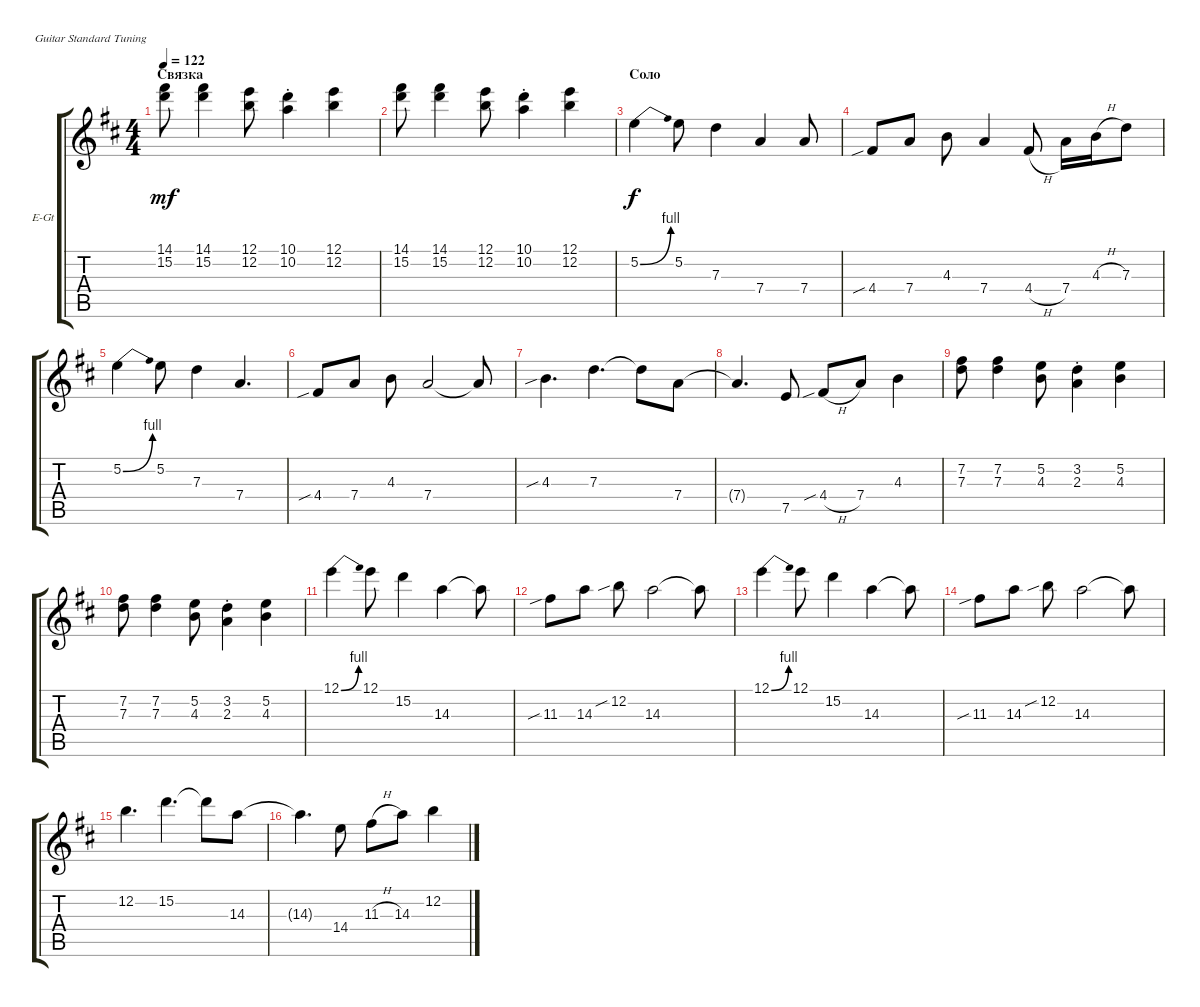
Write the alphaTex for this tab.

\defaultSystemsLayout 4
\bracketExtendMode groupsimilarinstruments
\firstSystemTrackNameOrientation horizontal
\otherSystemsTrackNameOrientation horizontal
\track ("Electric Guitar" "E-Gt") {instrument electricguitarclean}
\staff {score tabs}
\tuning (E4 B3 G3 D3 A2 E2)
\ts (4 4)
\section ("" "Связка")
\tempo 122
\clef g2
\ks d
(14.1 15.2).8{dy mf} (14.1 15.2).4 (12.1 12.2).8 (10.2{st} 10.1{st}).4 (12.1 12.2).4 |
(14.1 15.2).8 (14.1 15.2).4 (12.1 12.2).8 (10.2{st} 10.1{st}).4 (12.1 12.2).4 |
\section ("" "Соло")
5.2{be (bend 0 0 15 4)}.4{dy f} 5.2.8 7.3.4 7.4.4 7.4.8 |
4.4{sib}.8 7.4.8 4.3.8 7.4.4 4.4{h}.8 7.4.16 4.3{h}.16 7.3.8 |
5.2{be (bend 0 0 15 4)}.4 5.2.8 7.3.4 7.4.4{d} |
4.4{sib}.8 7.4.8 4.3.8 7.4.2 7.4{t}.8 |
4.3{sib}.4{d} 7.3.4{d} 7.3{t}.8 7.4.8 |
7.4{t}.4{d} 7.5.8 4.4{sib h}.8 7.4.8 4.3.4 |
(7.2 7.3).8 (7.2 7.3).4 (5.2 4.3).8 (3.2{st} 2.3).4 (5.2 4.3).4 |
(7.2 7.3).8 (7.2 7.3).4 (5.2 4.3).8 (3.2{st} 2.3).4 (5.2 4.3).4 |
12.1{be (bend 0 0 15 4)}.4 12.1.8 15.2.4 14.3.4 14.3{t}.8 |
11.3{sib}.8 14.3.8 12.2{sib}.8 14.3.2 14.3{t}.8 |
12.1{be (bend 0 0 15 4)}.4 12.1.8 15.2.4 14.3.4 14.3{t}.8 |
11.3{sib}.8 14.3.8 12.2{sib}.8 14.3.2 14.3{t}.8 |
12.2.4{d} 15.2.4{d} 15.2{t}.8 14.3.8 |
14.3{t}.4{d} 14.4.8 11.3{h}.8 14.3.8 12.2.4
